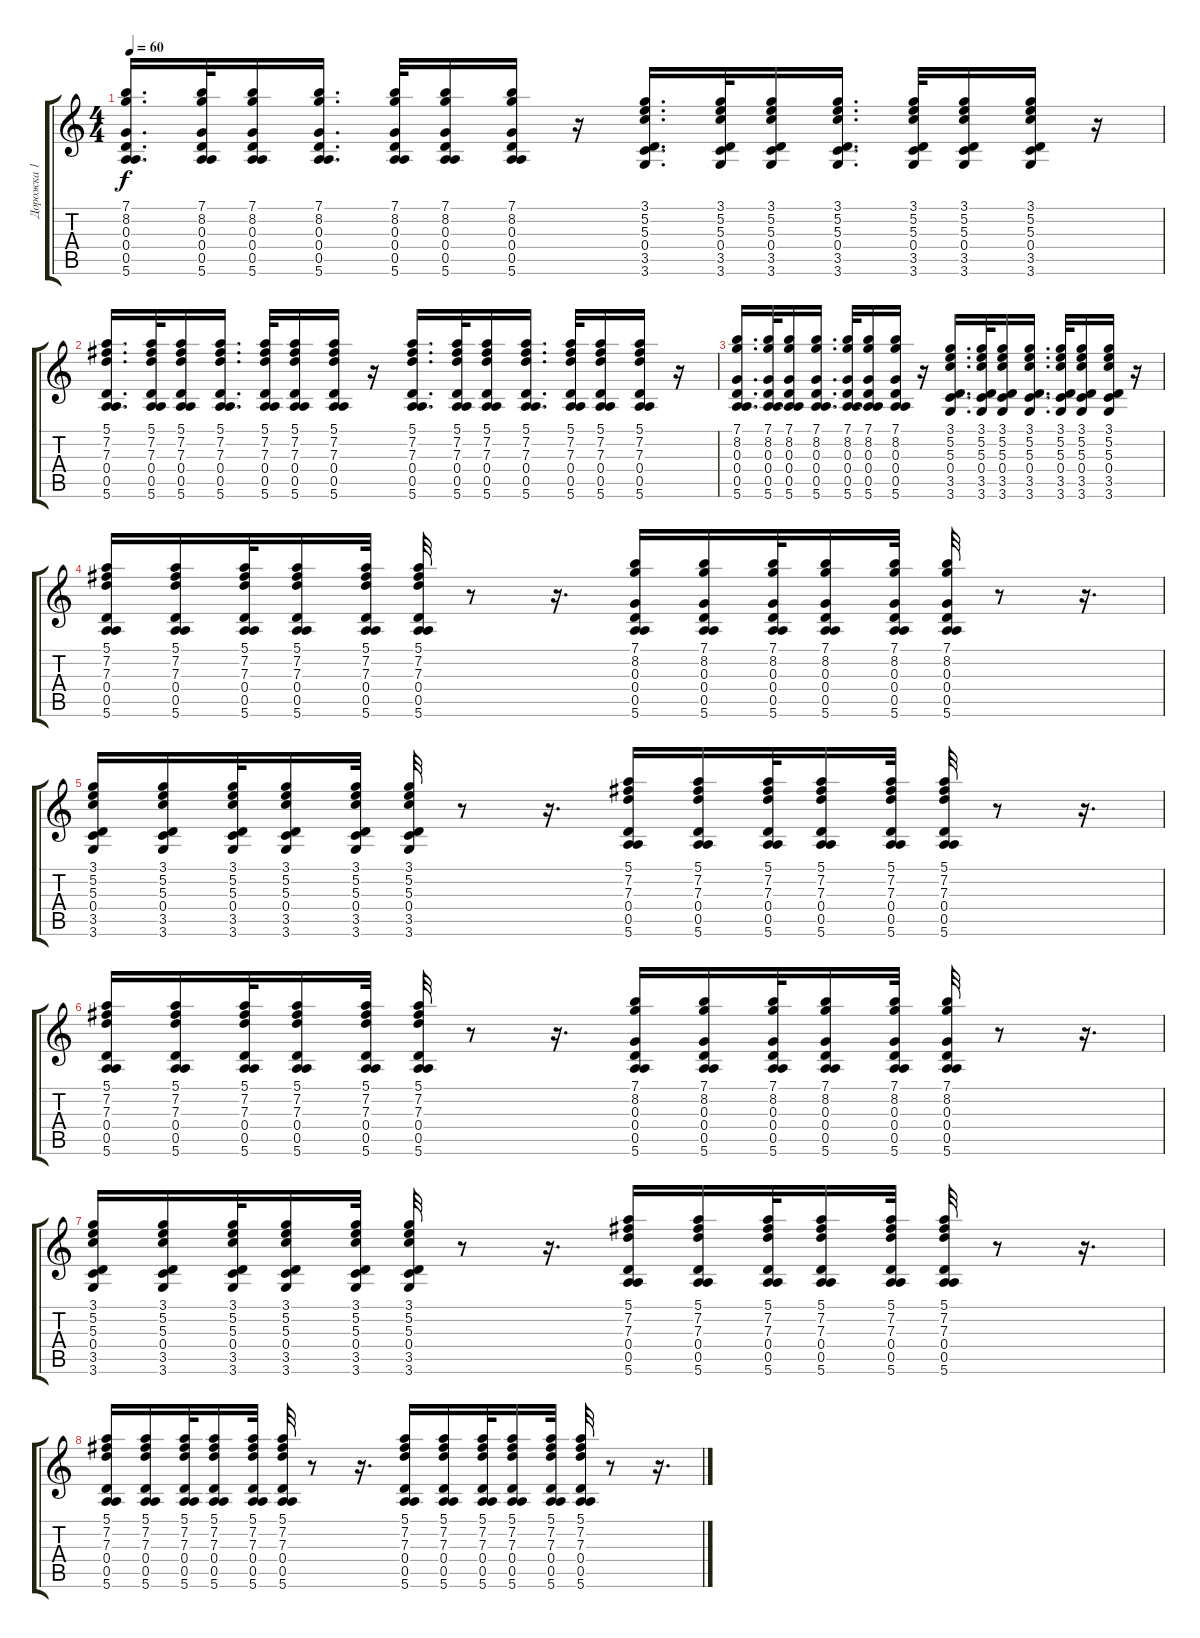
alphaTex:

\track ("Дорожка 1" "Дорожка 1") {instrument acousticguitarsteel}
\staff {score tabs}
\tuning (E4 B3 G3 D3 A2 E2) {hide}
\ts (4 4)
\tempo 60
\clef g2
\ks c
(7.1 8.2 0.3 0.4 0.5 5.6).16{d dy f} (7.1 8.2 0.3 0.4 0.5 5.6).32 (7.1 8.2 0.3 0.4 0.5 5.6).16 (7.1 8.2 0.3 0.4 0.5 5.6).16{d} (7.1 8.2 0.3 0.4 0.5 5.6).32 (7.1 8.2 0.3 0.4 0.5 5.6).16 (7.1 8.2 0.3 0.4 0.5 5.6).16 r.16 (3.1 5.2 5.3 0.4 3.5 3.6).16{d} (3.1 5.2 5.3 0.4 3.5 3.6).32 (3.1 5.2 5.3 0.4 3.5 3.6).16 (3.1 5.2 5.3 0.4 3.5 3.6).16{d} (3.1 5.2 5.3 0.4 3.5 3.6).32 (3.1 5.2 5.3 0.4 3.5 3.6).16 (3.1 5.2 5.3 0.4 3.5 3.6).16 r.16 |
(5.1 7.2 7.3 0.4 0.5 5.6).16{d} (5.1 7.2 7.3 0.4 0.5 5.6).32 (5.1 7.2 7.3 0.4 0.5 5.6).16 (5.1 7.2 7.3 0.4 0.5 5.6).16{d} (5.1 7.2 7.3 0.4 0.5 5.6).32 (5.1 7.2 7.3 0.4 0.5 5.6).16 (5.1 7.2 7.3 0.4 0.5 5.6).16 r.16 (5.1 7.2 7.3 0.4 0.5 5.6).16{d} (5.1 7.2 7.3 0.4 0.5 5.6).32 (5.1 7.2 7.3 0.4 0.5 5.6).16 (5.1 7.2 7.3 0.4 0.5 5.6).16{d} (5.1 7.2 7.3 0.4 0.5 5.6).32 (5.1 7.2 7.3 0.4 0.5 5.6).16 (5.1 7.2 7.3 0.4 0.5 5.6).16 r.16 |
(7.1 8.2 0.3 0.4 0.5 5.6).16{d} (7.1 8.2 0.3 0.4 0.5 5.6).32 (7.1 8.2 0.3 0.4 0.5 5.6).16 (7.1 8.2 0.3 0.4 0.5 5.6).16{d} (7.1 8.2 0.3 0.4 0.5 5.6).32 (7.1 8.2 0.3 0.4 0.5 5.6).16 (7.1 8.2 0.3 0.4 0.5 5.6).16 r.16 (3.1 5.2 5.3 0.4 3.5 3.6).16{d} (3.1 5.2 5.3 0.4 3.5 3.6).32 (3.1 5.2 5.3 0.4 3.5 3.6).16 (3.1 5.2 5.3 0.4 3.5 3.6).16{d} (3.1 5.2 5.3 0.4 3.5 3.6).32 (3.1 5.2 5.3 0.4 3.5 3.6).16 (3.1 5.2 5.3 0.4 3.5 3.6).16 r.16 |
(5.1 7.2 7.3 0.4 0.5 5.6).16 (5.1 7.2 7.3 0.4 0.5 5.6).16 (5.1 7.2 7.3 0.4 0.5 5.6).32 (5.1 7.2 7.3 0.4 0.5 5.6).16 (5.1 7.2 7.3 0.4 0.5 5.6).32 (5.1 7.2 7.3 0.4 0.5 5.6).32 r.8 r.16{d} (7.1 8.2 0.3 0.4 0.5 5.6).16 (7.1 8.2 0.3 0.4 0.5 5.6).16 (7.1 8.2 0.3 0.4 0.5 5.6).32 (7.1 8.2 0.3 0.4 0.5 5.6).16 (7.1 8.2 0.3 0.4 0.5 5.6).32 (7.1 8.2 0.3 0.4 0.5 5.6).32 r.8 r.16{d} |
(3.1 5.2 5.3 0.4 3.5 3.6).16 (3.1 5.2 5.3 0.4 3.5 3.6).16 (3.1 5.2 5.3 0.4 3.5 3.6).32 (3.1 5.2 5.3 0.4 3.5 3.6).16 (3.1 5.2 5.3 0.4 3.5 3.6).32 (3.1 5.2 5.3 0.4 3.5 3.6).32 r.8 r.16{d} (5.1 7.2 7.3 0.4 0.5 5.6).16 (5.1 7.2 7.3 0.4 0.5 5.6).16 (5.1 7.2 7.3 0.4 0.5 5.6).32 (5.1 7.2 7.3 0.4 0.5 5.6).16 (5.1 7.2 7.3 0.4 0.5 5.6).32 (5.1 7.2 7.3 0.4 0.5 5.6).32 r.8 r.16{d} |
(5.1 7.2 7.3 0.4 0.5 5.6).16 (5.1 7.2 7.3 0.4 0.5 5.6).16 (5.1 7.2 7.3 0.4 0.5 5.6).32 (5.1 7.2 7.3 0.4 0.5 5.6).16 (5.1 7.2 7.3 0.4 0.5 5.6).32 (5.1 7.2 7.3 0.4 0.5 5.6).32 r.8 r.16{d} (7.1 8.2 0.3 0.4 0.5 5.6).16 (7.1 8.2 0.3 0.4 0.5 5.6).16 (7.1 8.2 0.3 0.4 0.5 5.6).32 (7.1 8.2 0.3 0.4 0.5 5.6).16 (7.1 8.2 0.3 0.4 0.5 5.6).32 (7.1 8.2 0.3 0.4 0.5 5.6).32 r.8 r.16{d} |
(3.1 5.2 5.3 0.4 3.5 3.6).16 (3.1 5.2 5.3 0.4 3.5 3.6).16 (3.1 5.2 5.3 0.4 3.5 3.6).32 (3.1 5.2 5.3 0.4 3.5 3.6).16 (3.1 5.2 5.3 0.4 3.5 3.6).32 (3.1 5.2 5.3 0.4 3.5 3.6).32 r.8 r.16{d} (5.1 7.2 7.3 0.4 0.5 5.6).16 (5.1 7.2 7.3 0.4 0.5 5.6).16 (5.1 7.2 7.3 0.4 0.5 5.6).32 (5.1 7.2 7.3 0.4 0.5 5.6).16 (5.1 7.2 7.3 0.4 0.5 5.6).32 (5.1 7.2 7.3 0.4 0.5 5.6).32 r.8 r.16{d} |
(5.1 7.2 7.3 0.4 0.5 5.6).16 (5.1 7.2 7.3 0.4 0.5 5.6).16 (5.1 7.2 7.3 0.4 0.5 5.6).32 (5.1 7.2 7.3 0.4 0.5 5.6).16 (5.1 7.2 7.3 0.4 0.5 5.6).32 (5.1 7.2 7.3 0.4 0.5 5.6).32 r.8 r.16{d} (5.1 7.2 7.3 0.4 0.5 5.6).16 (5.1 7.2 7.3 0.4 0.5 5.6).16 (5.1 7.2 7.3 0.4 0.5 5.6).32 (5.1 7.2 7.3 0.4 0.5 5.6).16 (5.1 7.2 7.3 0.4 0.5 5.6).32 (5.1 7.2 7.3 0.4 0.5 5.6).32 r.8 r.16{d}
